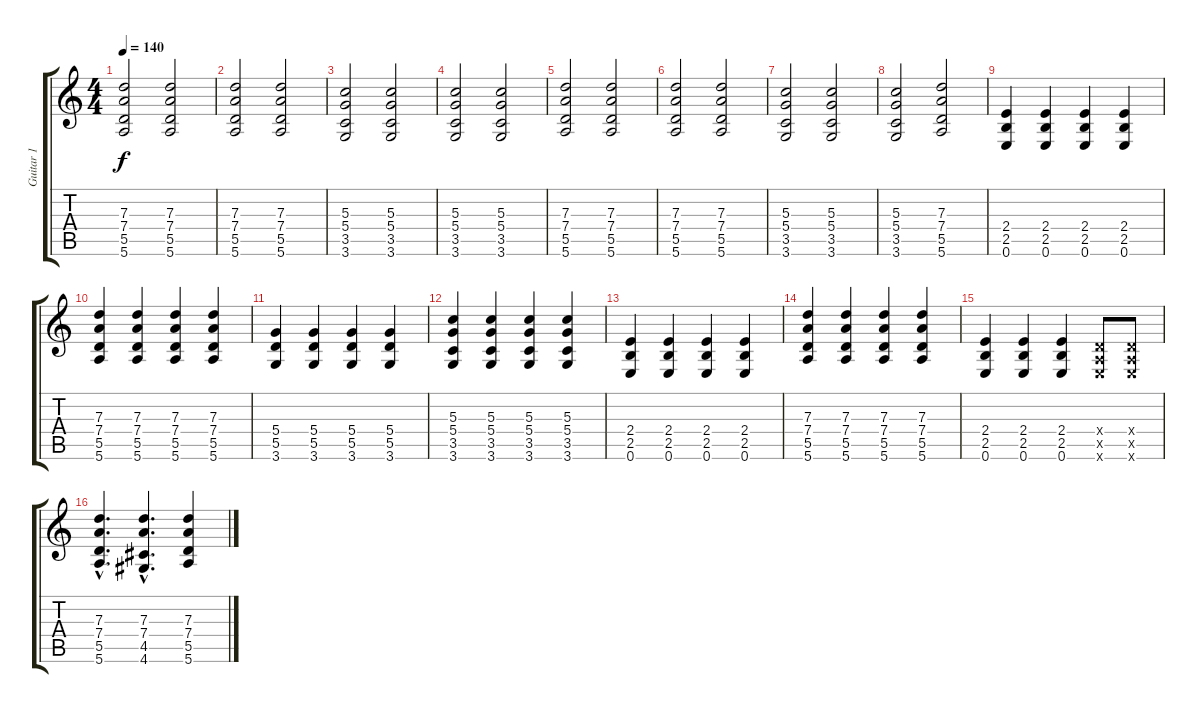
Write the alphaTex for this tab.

\track ("Guitar 1" "Guitar 1") {instrument overdrivenguitar}
\staff {score tabs}
\tuning (E4 B3 G3 D3 A2 E2) {hide}
\ts (4 4)
\tempo 140
\clef g2
\ks c
(7.3 7.4 5.5 5.6).2{dy f} (7.3 7.4 5.5 5.6).2 |
(7.3 7.4 5.5 5.6).2 (7.3 7.4 5.5 5.6).2 |
(5.3 5.4 3.5 3.6).2 (5.3 5.4 3.5 3.6).2 |
(5.3 5.4 3.5 3.6).2 (5.3 5.4 3.5 3.6).2 |
(7.3 7.4 5.5 5.6).2 (7.3 7.4 5.5 5.6).2 |
(7.3 7.4 5.5 5.6).2 (7.3 7.4 5.5 5.6).2 |
(5.3 5.4 3.5 3.6).2 (5.3 5.4 3.5 3.6).2 |
(5.3 5.4 3.5 3.6).2 (7.3 7.4 5.5 5.6).2 |
(2.4 2.5 0.6).4 (2.4 2.5 0.6).4 (2.4 2.5 0.6).4 (2.4 2.5 0.6).4 |
(7.3 7.4 5.5 5.6).4 (7.3 7.4 5.5 5.6).4 (7.3 7.4 5.5 5.6).4 (7.3 7.4 5.5 5.6).4 |
(5.4 5.5 3.6).4 (5.4 5.5 3.6).4 (5.4 5.5 3.6).4 (5.4 5.5 3.6).4 |
(5.3 5.4 3.5 3.6).4 (5.3 5.4 3.5 3.6).4 (5.3 5.4 3.5 3.6).4 (5.3 5.4 3.5 3.6).4 |
(2.4 2.5 0.6).4 (2.4 2.5 0.6).4 (2.4 2.5 0.6).4 (2.4 2.5 0.6).4 |
(7.3 7.4 5.5 5.6).4 (7.3 7.4 5.5 5.6).4 (7.3 7.4 5.5 5.6).4 (7.3 7.4 5.5 5.6).4 |
(2.4 2.5 0.6).4 (2.4 2.5 0.6).4 (2.4 2.5 0.6).4 (0.4{x} 0.5{x} 0.6{x}).8 (0.4{x} 0.5{x} 0.6{x}).8 |
(7.3{hac} 7.4{hac} 5.5{hac} 5.6{hac}).4{d} (7.3{hac} 7.4{hac} 4.5{hac} 4.6{hac}).4{d} (7.3 7.4 5.5 5.6).4
